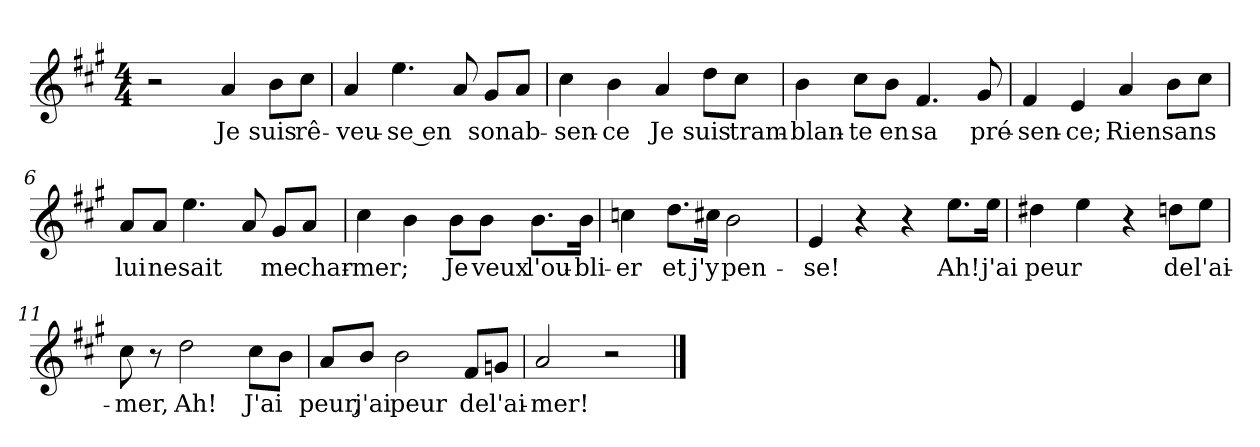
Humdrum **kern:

**kern	**text
*part1	*part1
*staff1	*staff1
*clefG2	*
*k[f#c#g#]	*
*M4/4	*
=1	=1
2r	.
!	!LO:LY:b
4a/	Je
!	!LO:LY:b
8b\L	suis
!	!LO:LY:b
8cc#\J	rê-
=2	=2
!	!LO:LY:b
4a/	-veu-
!	!LO:LY:b
4.ee\	-se en
8a/	.
!	!LO:LY:b
8g#/L	son
!	!LO:LY:b
8a/J	ab-
=3	=3
!	!LO:LY:b
4cc#\	-sen-
!	!LO:LY:b
4b\	-ce
!	!LO:LY:b
4a/	Je
!	!LO:LY:b
8dd\L	suis
!	!LO:LY:b
8cc#\J	tram-
=4	=4
!	!LO:LY:b
4b\	-blan-
!	!LO:LY:b
8cc#\L	-te
!	!LO:LY:b
8b\J	en
!	!LO:LY:b
4.f#/	sa
!	!LO:LY:b
8g#/	pré-
=5	=5
!	!LO:LY:b
4f#/	-sen-
!	!LO:LY:b
4e/	-ce;
!	!LO:LY:b
4a/	Rien
!	!LO:LY:b
8b\L	sans
8cc#\J	.
=6	=6
!	!LO:LY:b
8a/L	lui
!	!LO:LY:b
8a/J	ne
!	!LO:LY:b
4.ee\	sait
8a/	.
!	!LO:LY:b
8g#/L	me
!	!LO:LY:b
8a/J	char-
!!LO:LB:g=z
=7	=7
!	!LO:LY:b
4cc#\	-mer;
4b\	.
!	!LO:LY:b
8b\L	Je
!	!LO:LY:b
8b\J	veux
!	!LO:LY:b
8.b\L	l'ou-
!	!LO:LY:b
16b\Jk	-bli-
=8	=8
!	!LO:LY:b
4ccn\	-er
!	!LO:LY:b
8.dd\L	et
!	!LO:LY:b
16cc#X\Jk	j'y
!	!LO:LY:b
2b\	pen-
=9	=9
!	!LO:LY:b
4e/	-se!
4r	.
4r	.
!	!LO:LY:b
8.ee\L	Ah!
!	!LO:LY:b
16ee\Jk	j'ai
=10	=10
!	!LO:LY:b
4dd#X\	peur
4ee\	.
4r	.
!	!LO:LY:b
8ddn\L	de
!	!LO:LY:b
8ee\J	l'ai-
=11	=11
!	!LO:LY:b
8cc#\	-mer,
8r	.
!	!LO:LY:b
2dd\	Ah!
!	!LO:LY:b
8cc#\L	J'ai
8b\J	.
=12	=12
!	!LO:LY:b
8a/L	peur,
!	!LO:LY:b
8b/J	j'ai
!	!LO:LY:b
2b\	peur
!	!LO:LY:b
8f#/L	de
!	!LO:LY:b
8gn/J	l'ai-
=13	=13
!	!LO:LY:b
2a/	-mer!
2r	.
==	==
*-	*-
